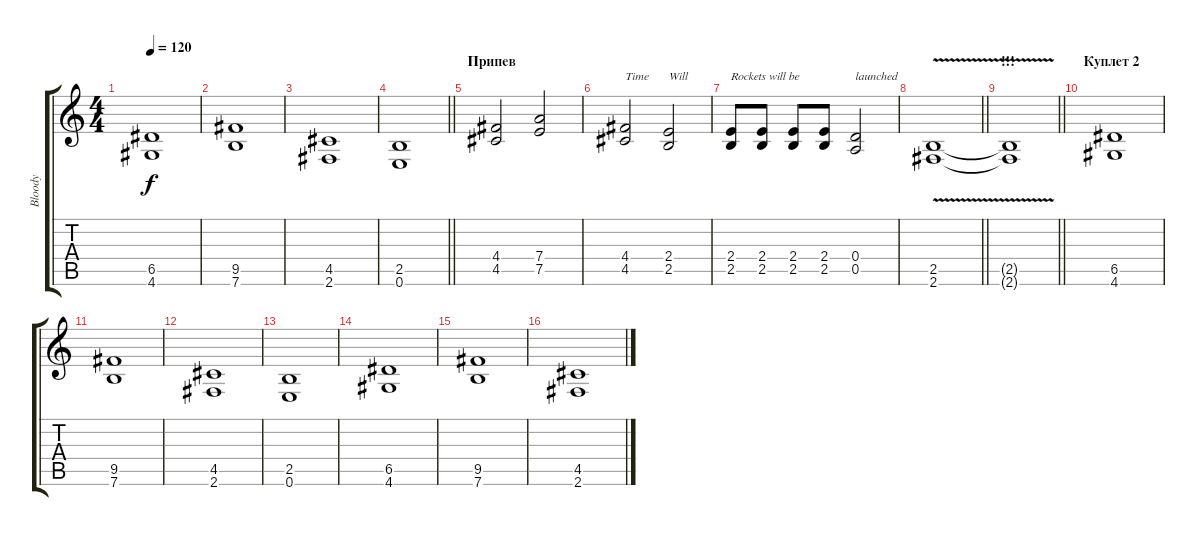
\track ("Bloody" "Bloody") {instrument distortionguitar}
\staff {score tabs}
\tuning (E4 B3 G3 D3 A2 E2) {hide}
\ts (4 4)
\tempo 120
\clef g2
\ks c
(6.5 4.6).1{dy f} |
(9.5 7.6).1 |
(4.5 2.6).1 |
\barLineRight lightlight
(2.5 0.6).1 |
\section ("" "Припев")
(4.4 4.5).2 (7.4 7.5).2 |
(4.4 4.5).2{txt "Time"} (2.4 2.5).2{txt "Will"} |
(2.4 2.5).8{txt "Rockets will be"} (2.4 2.5).8 (2.4 2.5).8 (2.4 2.5).8 (0.4 0.5).2{txt "launched"} |
\barLineRight lightlight
(2.5{v} 2.6{v}).1 |
\section ("" "!!!")
\barLineRight lightlight
(2.5{t} 2.6{t}).1 |
\section ("" "Куплет 2")
(6.5 4.6).1 |
(9.5 7.6).1 |
(4.5 2.6).1 |
(2.5 0.6).1 |
(6.5 4.6).1 |
(9.5 7.6).1 |
(4.5 2.6).1
